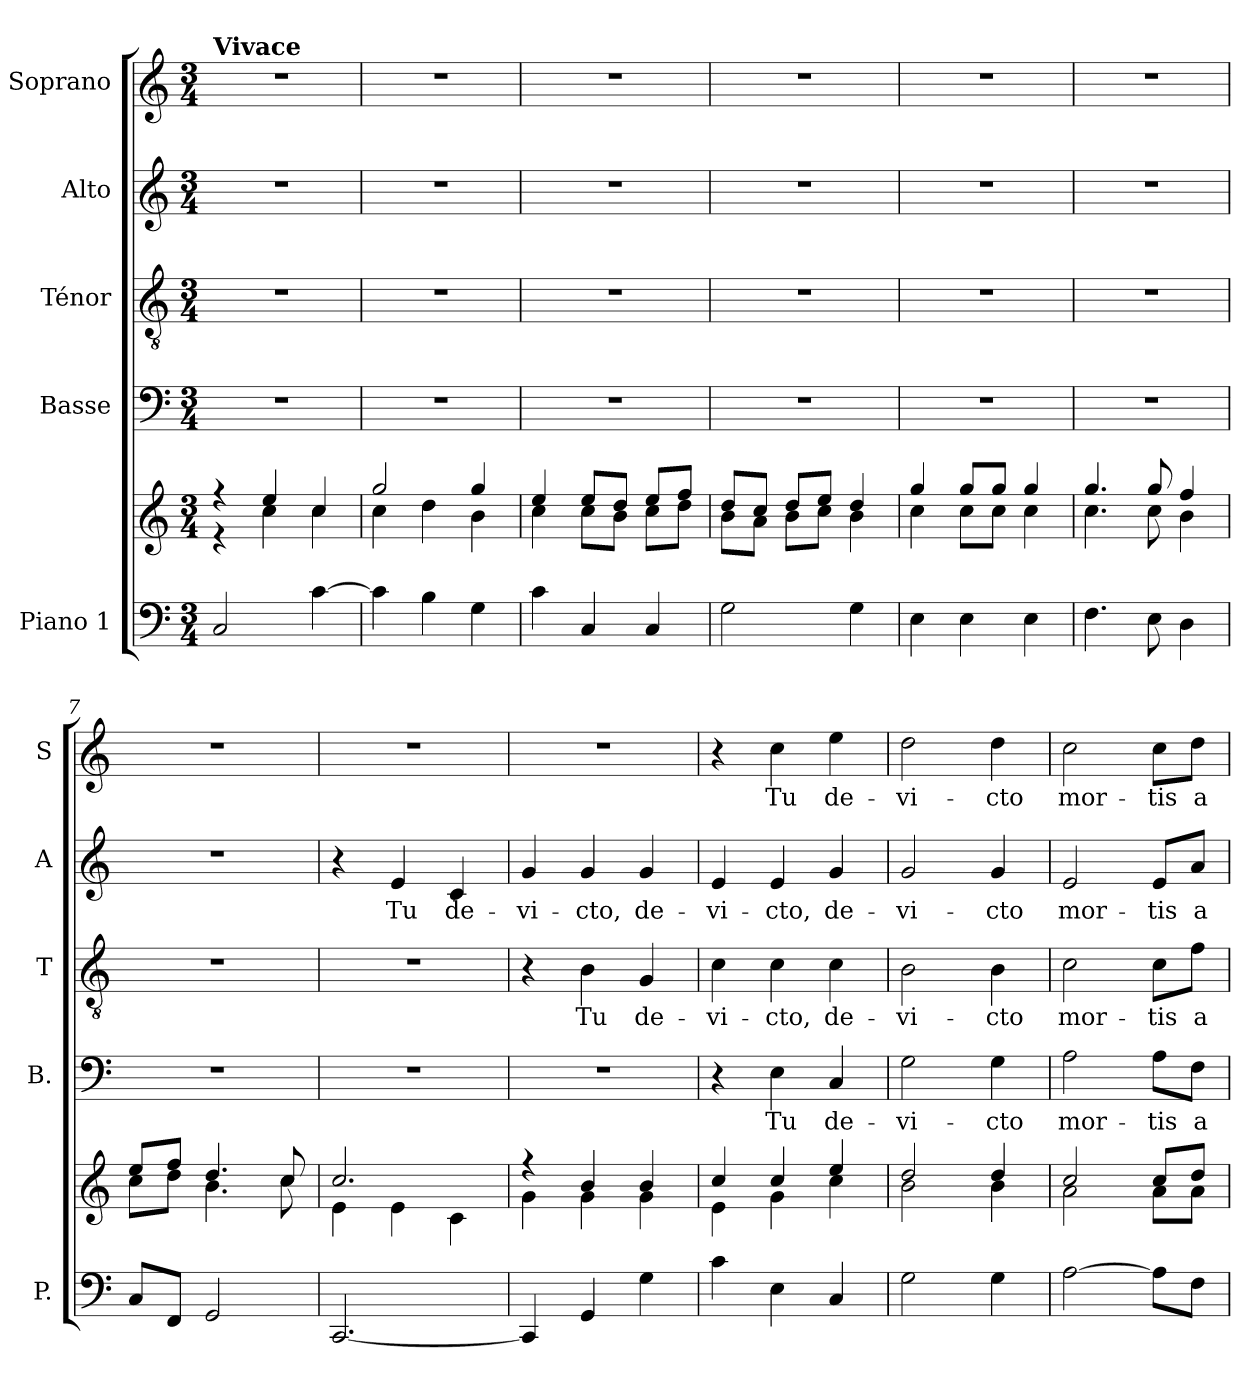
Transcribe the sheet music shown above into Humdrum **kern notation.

**kern	**kern	**kern	**text	**kern	**text	**kern	**text	**kern	**text
*part5	*part5	*part4	*part4	*part3	*part3	*part2	*part2	*part1	*part1
*staff6	*staff5	*staff4	*staff4	*staff3	*staff3	*staff2	*staff2	*staff1	*staff1
*I"Piano 1	*	*I"Basse	*	*I"Ténor	*	*I"Alto	*	*I"Soprano	*
*I'P.	*	*I'B.	*	*I'T	*	*I'A	*	*I'S	*
*clefF4	*clefG2	*clefF4	*	*clefGv2	*	*clefG2	*	*clefG2	*
*k[]	*k[]	*k[]	*	*k[]	*	*k[]	*	*k[]	*
*M3/4	*M3/4	*M3/4	*	*M3/4	*	*M3/4	*	*M3/4	*
*MM144	*MM144	*MM144	*	*MM144	*	*MM144	*	*MM144	*
=1	=1	=1	=1	=1	=1	=1	=1	=1	=1
*	*^	*	*	*	*	*	*	*	*
!	!	!	!	!	!	!	!	!	!LO:TX:a:B:t=Vivace	!
2C/	4r	4r	2.r	.	2.r	.	2.r	.	2.r	.
.	4ee/	4cc\	.	.	.	.	.	.	.	.
[4c\	4cc/	4cc\	.	.	.	.	.	.	.	.
=2	=2	=2	=2	=2	=2	=2	=2	=2	=2	=2
4c\]	2gg/	4cc\	2.r	.	2.r	.	2.r	.	2.r	.
4B\	.	4dd\	.	.	.	.	.	.	.	.
4G\	4gg/	4b\	.	.	.	.	.	.	.	.
=3	=3	=3	=3	=3	=3	=3	=3	=3	=3	=3
4c\	4ee/	4cc\	2.r	.	2.r	.	2.r	.	2.r	.
4C/	8ee/L	8cc\L	.	.	.	.	.	.	.	.
.	8dd/J	8b\J	.	.	.	.	.	.	.	.
4C/	8ee/L	8cc\L	.	.	.	.	.	.	.	.
.	8ff/J	8dd\J	.	.	.	.	.	.	.	.
=4	=4	=4	=4	=4	=4	=4	=4	=4	=4	=4
2G\	8dd/L	8b\L	2.r	.	2.r	.	2.r	.	2.r	.
.	8cc/J	8a\J	.	.	.	.	.	.	.	.
.	8dd/L	8b\L	.	.	.	.	.	.	.	.
.	8ee/J	8cc\J	.	.	.	.	.	.	.	.
4G\	4dd/	4b\	.	.	.	.	.	.	.	.
=5	=5	=5	=5	=5	=5	=5	=5	=5	=5	=5
4E\	4gg/	4cc\	2.r	.	2.r	.	2.r	.	2.r	.
4E\	8gg/L	8cc\L	.	.	.	.	.	.	.	.
.	8gg/J	8cc\J	.	.	.	.	.	.	.	.
4E\	4gg/	4cc\	.	.	.	.	.	.	.	.
=6	=6	=6	=6	=6	=6	=6	=6	=6	=6	=6
4.F\	4.gg/	4.cc\	2.r	.	2.r	.	2.r	.	2.r	.
8E\	8gg/	8cc\	.	.	.	.	.	.	.	.
4D\	4ff/	4b\	.	.	.	.	.	.	.	.
=7	=7	=7	=7	=7	=7	=7	=7	=7	=7	=7
8C/L	8ee/L	8cc\L	2.r	.	2.r	.	2.r	.	2.r	.
8FF/J	8ff/J	8dd\J	.	.	.	.	.	.	.	.
2GG/	4.dd/	4.b\	.	.	.	.	.	.	.	.
.	8cc/	8cc\	.	.	.	.	.	.	.	.
=8	=8	=8	=8	=8	=8	=8	=8	=8	=8	=8
[2.CC/	2.cc/	4e\	2.r	.	2.r	.	4r	.	2.r	.
!	!	!	!	!	!	!	!	!LO:LY:b	!	!
.	.	4e\	.	.	.	.	4e/	Tu	.	.
!	!	!	!	!	!	!	!	!LO:LY:b	!	!
.	.	4c\	.	.	.	.	4c/	de-	.	.
=9	=9	=9	=9	=9	=9	=9	=9	=9	=9	=9
!	!	!	!	!	!	!	!	!LO:LY:b	!	!
4CC/]	4r	4g\	2.r	.	4r	.	4g/	vi-	2.r	.
!	!	!	!	!	!	!LO:LY:b	!	!LO:LY:b	!	!
4GG/	4b/	4g\	.	.	4B\	Tu	4g/	cto,	.	.
!	!	!	!	!	!	!LO:LY:b	!	!LO:LY:b	!	!
4G\	4b/	4g\	.	.	4G/	de-	4g/	de-	.	.
!!LO:LB:g=z
=10	=10	=10	=10	=10	=10	=10	=10	=10	=10	=10
!	!	!	!	!	!	!LO:LY:b	!	!LO:LY:b	!	!
4c\	4cc/	4e\	4r	.	4c\	vi-	4e/	vi-	4r	.
!	!	!	!	!LO:LY:b	!	!LO:LY:b	!	!LO:LY:b	!	!LO:LY:b
4E\	4cc/	4g\	4E\	Tu	4c\	cto,	4e/	cto,	4cc\	Tu
!	!	!	!	!LO:LY:b	!	!LO:LY:b	!	!LO:LY:b	!	!LO:LY:b
4C/	4ee/	4cc\	4C/	de-	4c\	de-	4g/	de-	4ee\	de-
=11	=11	=11	=11	=11	=11	=11	=11	=11	=11	=11
!	!	!	!	!LO:LY:b	!	!LO:LY:b	!	!LO:LY:b	!	!LO:LY:b
2G\	2dd/	2b\	2G\	vi-	2B\	vi-	2g/	vi-	2dd\	vi-
!	!	!	!	!LO:LY:b	!	!LO:LY:b	!	!LO:LY:b	!	!LO:LY:b
4G\	4dd/	4b\	4G\	cto	4B\	cto	4g/	cto	4dd\	cto
=12	=12	=12	=12	=12	=12	=12	=12	=12	=12	=12
!	!	!	!	!LO:LY:b	!	!LO:LY:b	!	!LO:LY:b	!	!LO:LY:b
[2A\	2cc/	2a\	2A\	mor-	2c\	mor-	2e/	mor-	2cc\	mor-
!	!	!	!	!LO:LY:b	!	!LO:LY:b	!	!LO:LY:b	!	!LO:LY:b
8A\L]	8cc/L	8a\L	8A\L	tis	8c\L	tis	8e/L	tis	8cc\L	tis
!	!	!	!	!LO:LY:b	!	!LO:LY:b	!	!LO:LY:b	!	!LO:LY:b
8F\J	8dd/J	8a\J	8F\J	a-	8f\J	a-	8a/J	a-	8dd\J	a-
*	*v	*v	*	*	*	*	*	*	*	*
=	=	=	=	=	=	=	=	=	=
*-	*-	*-	*-	*-	*-	*-	*-	*-	*-
